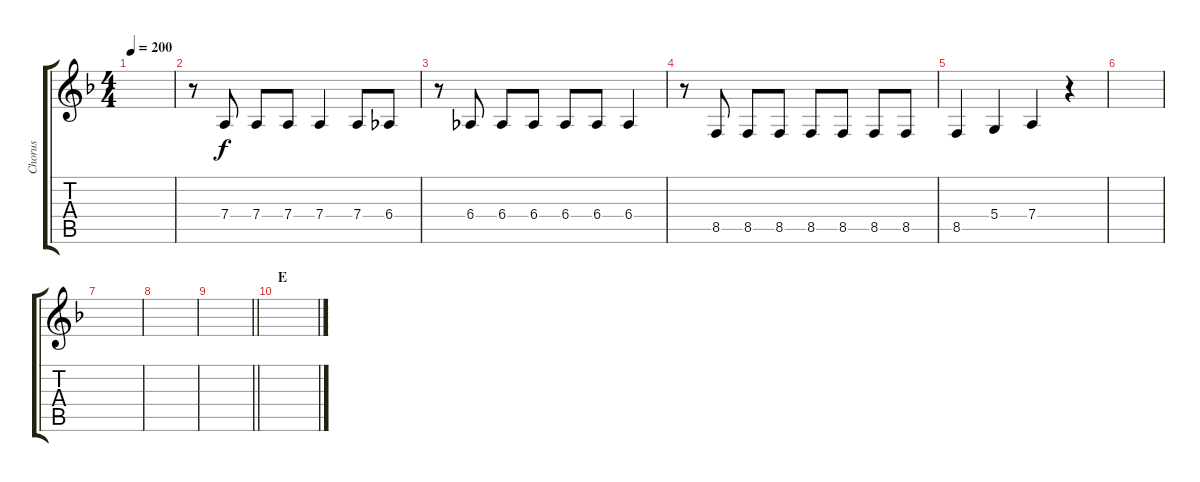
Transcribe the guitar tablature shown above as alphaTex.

\track ("Chorus" "Chorus") {instrument altosax}
\staff {score tabs}
\tuning (E4 B3 G3 D3 A2 E2) {hide}
\ts (4 4)
\tempo 200
\clef g2
\ks f
|
r.8 7.4.8 7.4.8 7.4.8 7.4.4 7.4.8 6.4.8 |
r.8 6.4.8 6.4.8 6.4.8 6.4.8 6.4.8 6.4.4 |
r.8 8.5.8 8.5.8 8.5.8 8.5.8 8.5.8 8.5.8 8.5.8 |
8.5.4 5.4.4 7.4.4 r.4 |
|
|
|
\barLineRight lightlight
|
\section ("" "E")
